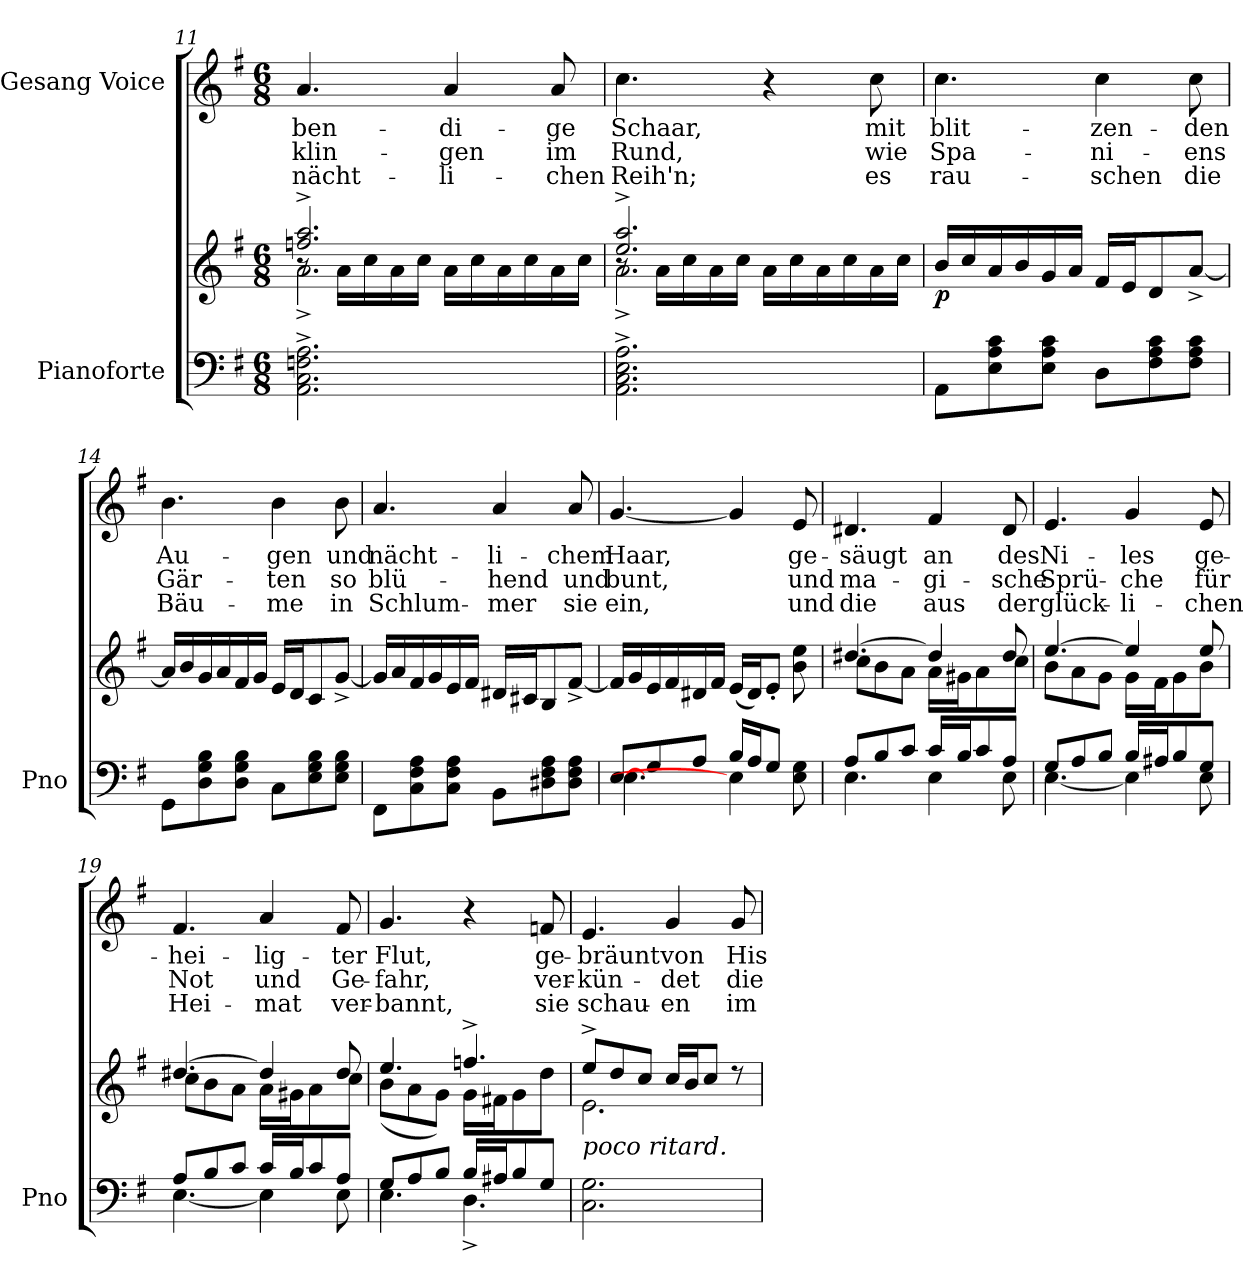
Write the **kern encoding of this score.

**kern	**kern	**dynam	**kern	**text	**text	**text
*part2	*part2	*part2	*part1	*part1	*part1	*part1
*staff3	*staff2	*staff2/3	*staff1	*staff1	*staff1	*staff1
*I"Pianoforte	*	*	*I"Gesang Voice	*	*	*
*I'Pno	*	*	*	*	*	*
*clefF4	*clefG2	*	*clefG2	*	*	*
*k[f#]	*k[f#]	*	*k[f#]	*	*	*
*M6/8	*M6/8	*	*M6/8	*	*	*
=11	=11	=11	=11	=11	=11	=11
*	*^	*	*	*	*	*
*	*	*^	*	*	*	*	*
!	!	!	!	!	!	!LO:LY:b	!LO:LY:b	!LO:LY:b
2.AA\^ 2.C\^ 2.Fn\^ 2.A\^	2.ffn/^ 2.aa/^	2.a^\	8r	.	4.a/	-ben-	-klin-	nächt-
.	.	.	16a\LL	.	.	.	.	.
.	.	.	16cc\	.	.	.	.	.
.	.	.	16a\	.	.	.	.	.
.	.	.	16cc\JJ	.	.	.	.	.
!	!	!	!	!	!	!LO:LY:b	!LO:LY:b	!LO:LY:b
.	.	.	16a\LL	.	4a/	-di-	-gen	-li-
.	.	.	16cc\	.	.	.	.	.
.	.	.	16a\	.	.	.	.	.
.	.	.	16cc\	.	.	.	.	.
!	!	!	!	!	!	!LO:LY:b	!LO:LY:b	!LO:LY:b
.	.	.	16a\	.	8a/	-ge	im	-chen
.	.	.	16cc\JJ	.	.	.	.	.
!!LO:PB:g=z
=12	=12	=12	=12	=12	=12	=12	=12	=12
!	!	!	!	!	!	!LO:LY:b	!LO:LY:b	!LO:LY:b
2.AA\^ 2.C\^ 2.E\^ 2.A\^	2.ee/^ 2.aa/^	2.a^\	8r	.	4.cc\	Schaar,	Rund,	Reih'n;
.	.	.	16a\LL	.	.	.	.	.
.	.	.	16cc\	.	.	.	.	.
.	.	.	16a\	.	.	.	.	.
.	.	.	16cc\JJ	.	.	.	.	.
.	.	.	16a\LL	.	4r	.	.	.
.	.	.	16cc\	.	.	.	.	.
.	.	.	16a\	.	.	.	.	.
.	.	.	16cc\	.	.	.	.	.
!	!	!	!	!	!	!LO:LY:b	!LO:LY:b	!LO:LY:b
.	.	.	16a\	.	8cc\	mit	wie	es
.	.	.	16cc\JJ	.	.	.	.	.
!!LO:PB:g=z
=13	=13	=13	=13	=13	=13	=13	=13	=13
!	!	!	!	!LO:DY:b	!	!LO:LY:b	!LO:LY:b	!LO:LY:b
*	*v	*v	*v	*	*	*	*	*
8AA\L	16b/LL	p	4.cc\	blit-	Spa-	rau-
.	16cc/	.	.	.	.	.
8E\ 8A\ 8c\	16a/	.	.	.	.	.
.	16b/	.	.	.	.	.
8E\ 8A\ 8c\J	16g/	.	.	.	.	.
.	16a/JJ	.	.	.	.	.
!	!	!	!	!LO:LY:b	!LO:LY:b	!LO:LY:b
8D\L	16f#/LL	.	4cc\	-zen-	-ni-	-schen
.	16e/J	.	.	.	.	.
8F#\ 8A\ 8c\	8d/	.	.	.	.	.
!	!	!	!	!LO:LY:b	!LO:LY:b	!LO:LY:b
8F#\ 8A\ 8c\J	[8a^/J	.	8cc\	-den	-ens	die
=14	=14	=14	=14	=14	=14	=14
!	!	!	!	!LO:LY:b	!LO:LY:b	!LO:LY:b
8GG\L	16a/LL]	.	4.b\	Au-	Gär-	Bäu-
.	16b/	.	.	.	.	.
8D\ 8G\ 8B\	16g/	.	.	.	.	.
.	16a/	.	.	.	.	.
8D\ 8G\ 8B\J	16f#/	.	.	.	.	.
.	16g/JJ	.	.	.	.	.
!	!	!	!	!LO:LY:b	!LO:LY:b	!LO:LY:b
8C\L	16e/LL	.	4b\	-gen	-ten	-me
.	16d/J	.	.	.	.	.
8E\ 8G\ 8B\	8c/	.	.	.	.	.
!	!	!	!	!LO:LY:b	!LO:LY:b	!LO:LY:b
8E\ 8G\ 8B\J	[8g^/J	.	8b\	und	so	in
=15	=15	=15	=15	=15	=15	=15
!	!	!	!	!LO:LY:b	!LO:LY:b	!LO:LY:b
8FF#\L	16g/LL]	.	4.a/	nächt-	blü-	Schlum-
.	16a/	.	.	.	.	.
8C\ 8F#\ 8A\	16f#/	.	.	.	.	.
.	16g/	.	.	.	.	.
8C\ 8F#\ 8A\J	16e/	.	.	.	.	.
.	16f#/JJ	.	.	.	.	.
!	!	!	!	!LO:LY:b	!LO:LY:b	!LO:LY:b
8BB\L	16d#X/LL	.	4a/	-li-	-hend	-mer
.	16c#X/J	.	.	.	.	.
8D#X\ 8F#\ 8A\	8B/	.	.	.	.	.
!	!	!	!	!LO:LY:b	!LO:LY:b	!LO:LY:b
8D#\ 8F#\ 8A\J	[8f#^/J	.	8a/	-chem	und	sie
=16	=16	=16	=16	=16	=16	=16
!LO:N:head=solid	!	!	!	!LO:LY:b	!LO:LY:b	!LO:LY:b
*^	*	*	*	*	*	*
[<8E/L	4.E\	16f#/LL]	.	[4.g/	Haar,	bunt,	ein,
.	.	16g/	.	.	.	.	.
8G/	.	16e/	.	.	.	.	.
.	.	16f#/	.	.	.	.	.
8A/J	.	16d#X/	.	.	.	.	.
.	.	16f#/JJ	.	.	.	.	.
16B/LL	4E\]	(16e/LL	.	4g/]	.	.	.
16A/J	.	16d#/J)	.	.	.	.	.
8G/J	.	8e'/J	.	.	.	.	.
!	!	!	!	!	!LO:LY:b	!LO:LY:b	!LO:LY:b
8E\ 8G\	8ryy	8b\ 8ee\	.	8e/	ge-	und	und
!!LO:LB:g=z
=17	=17	=17	=17	=17	=17	=17	=17
*	*	*^	*	*	*	*	*
!	!	!	!	!	!	!LO:LY:b	!LO:LY:b	!LO:LY:b
8A/L	4.E\	[4.dd#X/	8cc\L	.	4.d#X/	-säugt	ma-	die
8B/	.	.	8b\	.	.	.	.	.
8c/J	.	.	8a\J	.	.	.	.	.
!	!	!	!	!	!	!LO:LY:b	!LO:LY:b	!LO:LY:b
16c/LL	4E\	4dd#/]	16a\LL	.	4f#/	an	-gi-	aus
16B/J	.	.	16g#X\J	.	.	.	.	.
8c/	.	.	8a\	.	.	.	.	.
!	!	!	!	!	!	!LO:LY:b	!LO:LY:b	!LO:LY:b
8A/J	8E\	8dd#/	8cc\J	.	8d#/	des	-sche	der
=18	=18	=18	=18	=18	=18	=18	=18	=18
!	!	!	!	!	!	!LO:LY:b	!LO:LY:b	!LO:LY:b
8G/L	[4.E\	[4.ee/	8b\L	.	4.e/	Ni-	Sprü-	glück-
8A/	.	.	8a\	.	.	.	.	.
8B/J	.	.	8g\J	.	.	.	.	.
!	!	!	!	!	!	!LO:LY:b	!LO:LY:b	!LO:LY:b
16B/LL	4E\]	4ee/]	16g\LL	.	4g/	-les	-che	-li-
16A#X/J	.	.	16f#\J	.	.	.	.	.
8B/	.	.	8g\	.	.	.	.	.
!	!	!	!	!	!	!LO:LY:b	!LO:LY:b	!LO:LY:b
8G/J	8E\	8ee/	8b\J	.	8e/	ge-	für	-chen
=19	=19	=19	=19	=19	=19	=19	=19	=19
!	!	!	!	!	!	!LO:LY:b	!LO:LY:b	!LO:LY:b
8A/L	[4.E\	[4.dd#X/	8cc\L	.	4.f#/	-hei-	Not	Hei-
8B/	.	.	8b\	.	.	.	.	.
8c/J	.	.	8a\J	.	.	.	.	.
!	!	!	!	!	!	!LO:LY:b	!LO:LY:b	!LO:LY:b
16c/LL	4E\]	4dd#/]	16a\LL	.	4a/	-lig-	und	-mat
16B/J	.	.	16g#X\J	.	.	.	.	.
8c/	.	.	8a\	.	.	.	.	.
!	!	!	!	!	!	!LO:LY:b	!LO:LY:b	!LO:LY:b
8A/J	8E\	8dd#/	8cc\J	.	8f#/	-ter	Ge-	ver-
=20	=20	=20	=20	=20	=20	=20	=20	=20
!	!	!	!	!	!	!LO:LY:b	!LO:LY:b	!LO:LY:b
8G/L	4.E\	4.ee/	(>8b\L	.	4.g/	Flut,	-fahr,	-bannt,
8A/	.	.	8a\	.	.	.	.	.
8B/J	.	.	8g\J)	.	.	.	.	.
16B/LL	4.D^\	4.ffn^/	16g\LL	.	4r	.	.	.
16A#X/J	.	.	16f#X\J	.	.	.	.	.
8B/	.	.	8g\	.	.	.	.	.
!	!	!	!	!	!	!LO:LY:b	!LO:LY:b	!LO:LY:b
8G/J	.	.	8dd\J	.	8fn/	ge-	ver-	sie
*v	*v	*	*	*	*	*	*	*
!!LO:LB:g=z
=21	=21	=21	=21	=21	=21	=21	=21
!	!LO:TX:b:i:t=poco ritard.	!	!	!	!	!	!
!	!	!	!	!	!LO:LY:b	!LO:LY:b	!LO:LY:b
2.C\ 2.G\	8ee^/L	2.e\	.	4.e/	-bräunt	-kün-	schau-
.	8dd/	.	.	.	.	.	.
.	8cc/J	.	.	.	.	.	.
!	!	!	!	!	!LO:LY:b	!LO:LY:b	!LO:LY:b
.	16cc/LL	.	.	4g/	von	-det	-en
.	16b/J	.	.	.	.	.	.
.	8cc/J	.	.	.	.	.	.
!	!	!	!	!	!LO:LY:b	!LO:LY:b	!LO:LY:b
.	8r	.	.	8g/	His-	die	im
*	*v	*v	*	*	*	*	*
=	=	=	=	=	=	=
*-	*-	*-	*-	*-	*-	*-
